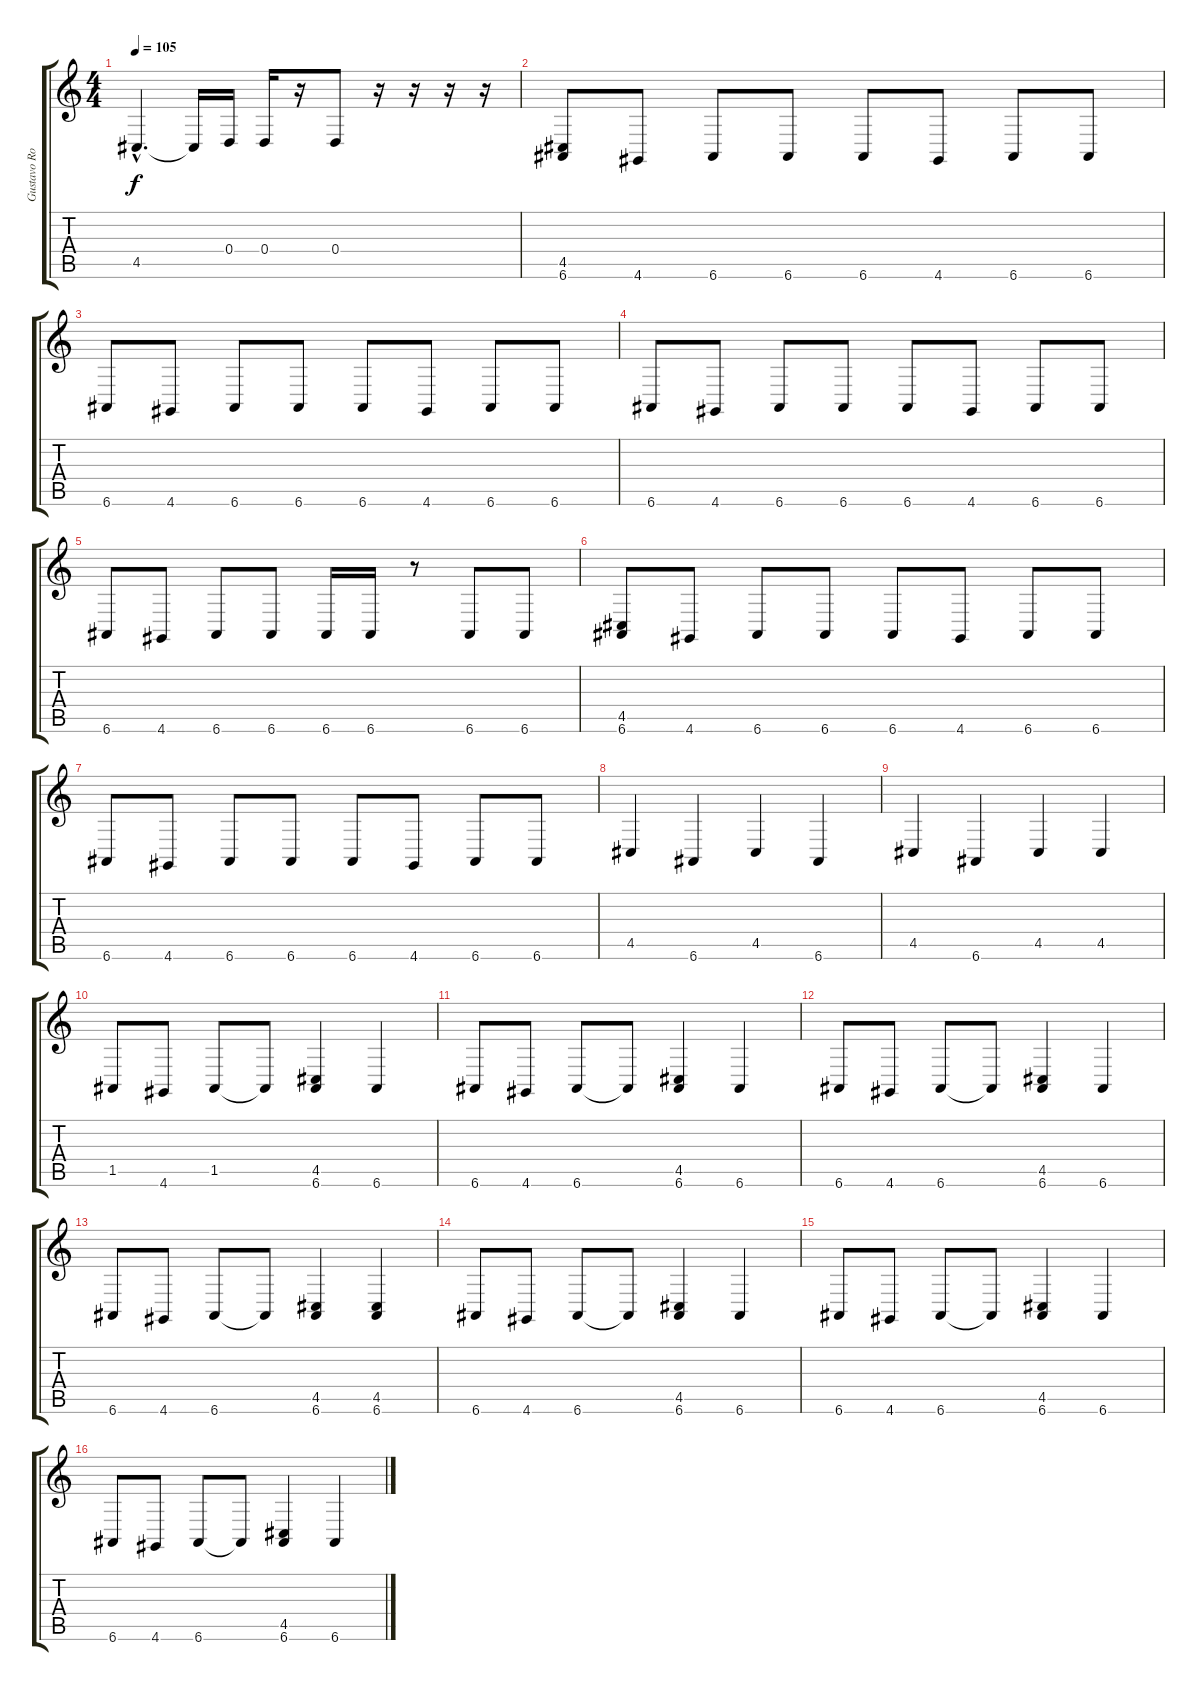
\track ("Gustavo Rowek" "Gustavo Ro") {instrument acousticgrandpiano}
\staff {score tabs}
\tuning (E4 B3 G3 D3 A2 E2) {hide}
\ts (4 4)
\tempo 105
\clef g2
\ks c
4.5{hac}.4{d dy f} 4.5{t}.16 0.4.16 0.4.16 r.16 0.4.8 r.16 r.16 r.16 r.16 |
(4.5 6.6).8 4.6.8 6.6.8 6.6.8 6.6.8 4.6.8 6.6.8 6.6.8 |
6.6.8 4.6.8 6.6.8 6.6.8 6.6.8 4.6.8 6.6.8 6.6.8 |
6.6.8 4.6.8 6.6.8 6.6.8 6.6.8 4.6.8 6.6.8 6.6.8 |
6.6.8 4.6.8 6.6.8 6.6.8 6.6.16 6.6.16 r.8 6.6.8 6.6.8 |
(4.5 6.6).8 4.6.8 6.6.8 6.6.8 6.6.8 4.6.8 6.6.8 6.6.8 |
6.6.8 4.6.8 6.6.8 6.6.8 6.6.8 4.6.8 6.6.8 6.6.8 |
4.5.4 6.6.4 4.5.4 6.6.4 |
4.5.4 6.6.4 4.5.4 4.5.4 |
1.5.8 4.6.8 1.5.8 1.5{t}.8 (4.5 6.6).4 6.6.4 |
6.6.8 4.6.8 6.6.8 6.6{t}.8 (4.5 6.6).4 6.6.4 |
6.6.8 4.6.8 6.6.8 6.6{t}.8 (4.5 6.6).4 6.6.4 |
6.6.8 4.6.8 6.6.8 6.6{t}.8 (4.5 6.6).4 (4.5 6.6).4 |
6.6.8 4.6.8 6.6.8 6.6{t}.8 (4.5 6.6).4 6.6.4 |
6.6.8 4.6.8 6.6.8 6.6{t}.8 (4.5 6.6).4 6.6.4 |
6.6.8 4.6.8 6.6.8 6.6{t}.8 (4.5 6.6).4 6.6.4
